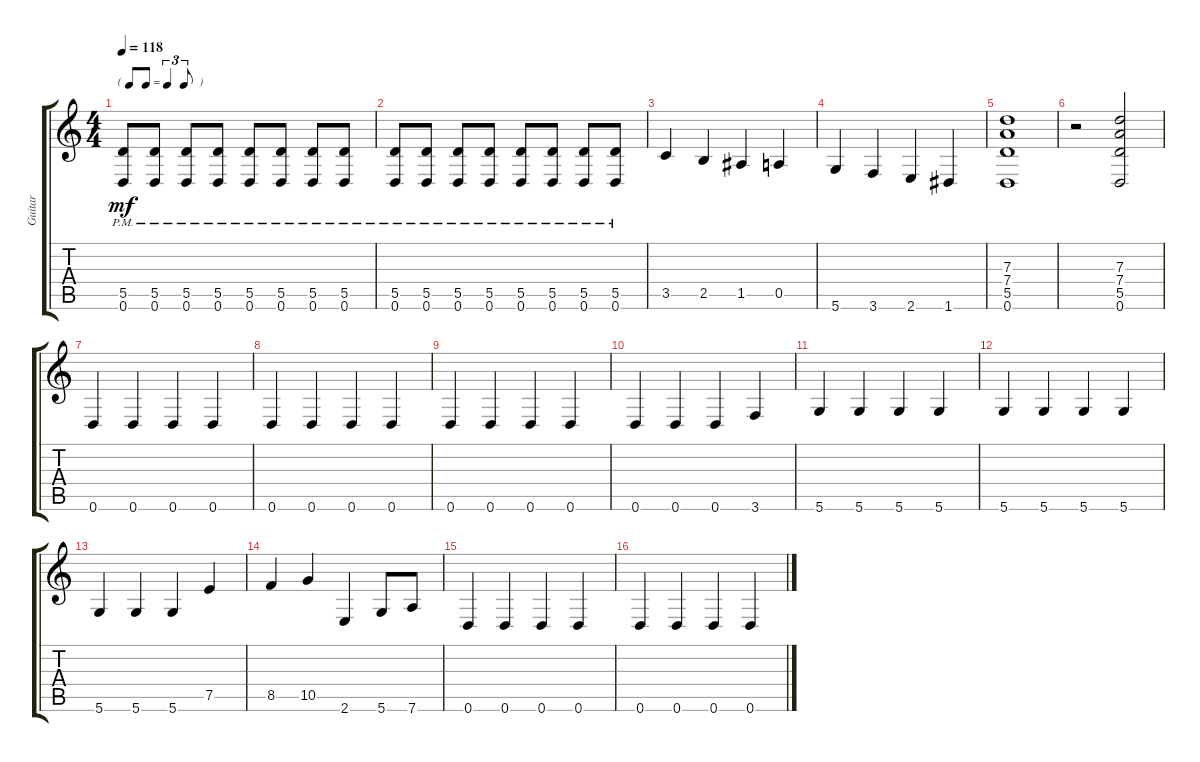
\track ("Guitar" "Guitar") {instrument distortionguitar}
\staff {score tabs}
\tuning (E4 B3 G3 D3 A2 D2) {hide}
\ts (4 4)
\tf triplet8th
\tempo 118
\clef g2
\ks c
(5.5{pm} 0.6{pm}).8{dy mf} (5.5{pm} 0.6{pm}).8 (5.5{pm} 0.6{pm}).8 (5.5{pm} 0.6{pm}).8 (5.5{pm} 0.6{pm}).8 (5.5{pm} 0.6{pm}).8 (5.5{pm} 0.6{pm}).8 (5.5{pm} 0.6{pm}).8 |
(5.5{pm} 0.6{pm}).8 (5.5{pm} 0.6{pm}).8 (5.5{pm} 0.6{pm}).8 (5.5{pm} 0.6{pm}).8 (5.5{pm} 0.6{pm}).8 (5.5{pm} 0.6{pm}).8 (5.5{pm} 0.6{pm}).8 (5.5{pm} 0.6{pm}).8 |
3.5.4 2.5.4 1.5.4 0.5.4 |
5.6.4 3.6.4 2.6.4 1.6.4 |
(7.3 7.4 5.5 0.6).1 |
r.2 (7.3 7.4 5.5 0.6).2 |
0.6.4 0.6.4 0.6.4 0.6.4 |
0.6.4 0.6.4 0.6.4 0.6.4 |
0.6.4 0.6.4 0.6.4 0.6.4 |
0.6.4 0.6.4 0.6.4 3.6.4 |
5.6.4 5.6.4 5.6.4 5.6.4 |
5.6.4 5.6.4 5.6.4 5.6.4 |
5.6.4 5.6.4 5.6.4 7.5.4 |
8.5.4 10.5.4 2.6.4 5.6.8 7.6.8 |
0.6.4 0.6.4 0.6.4 0.6.4 |
0.6.4 0.6.4 0.6.4 0.6.4
